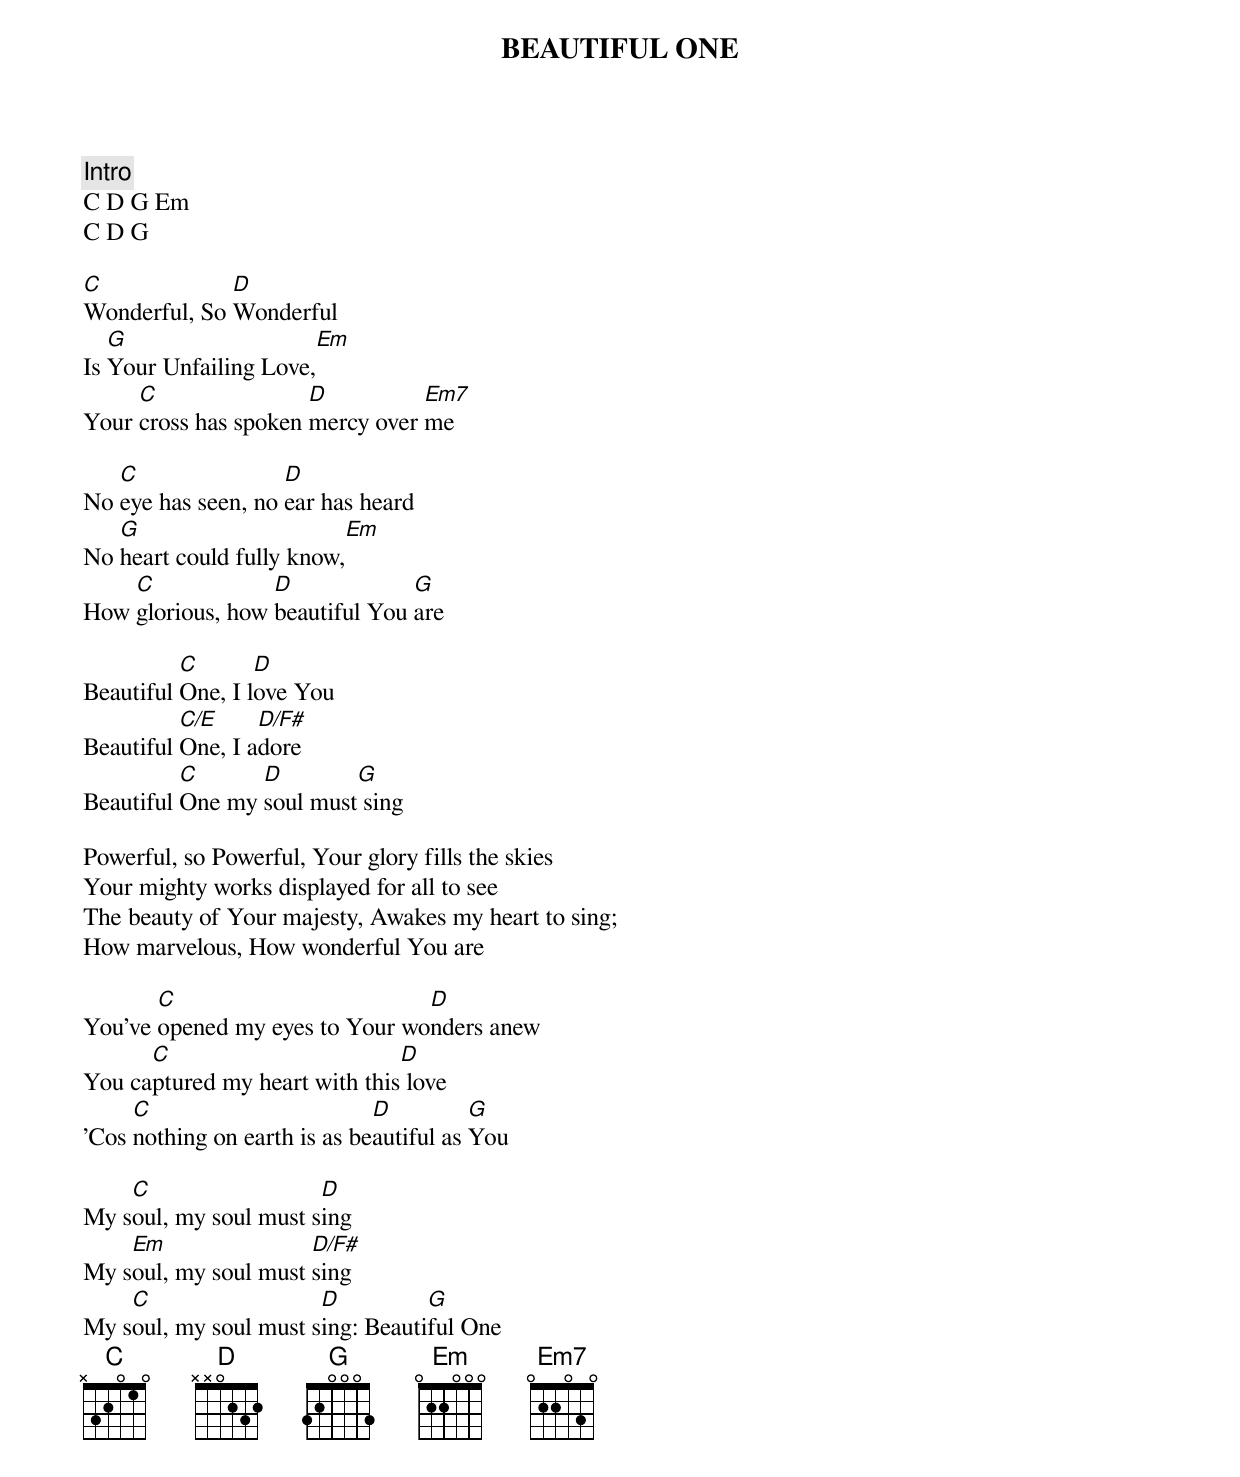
BEAUTIFUL ONE

Intro
C D G Em
C D G

C             D
Wonderful, So Wonderful
   G			  Em
Is Your Unfailing Love,
     C                D          Em7
Your cross has spoken mercy over me

   C                D
No eye has seen, no ear has heard
   G				 Em
No heart could fully know,
    C             D             G
How glorious, how beautiful You are

          C       D
Beautiful One, I love You
          C/E     D/F#
Beautiful One, I adore
          C      D        G
Beautiful One my soul must sing

Powerful, so Powerful, Your glory fills the skies
Your mighty works displayed for all to see
The beauty of Your majesty, Awakes my heart to sing;
How marvelous, How wonderful You are

       C                        D
You've opened my eyes to Your wonders anew
      C                        D
You captured my heart with this love
     C                        D          G
'Cos nothing on earth is as beautiful as You

    C                  D
My soul, my soul must sing
    Em                D/F#
My soul, my soul must sing
    C                  D          G
My soul, my soul must sing: Beautiful One
